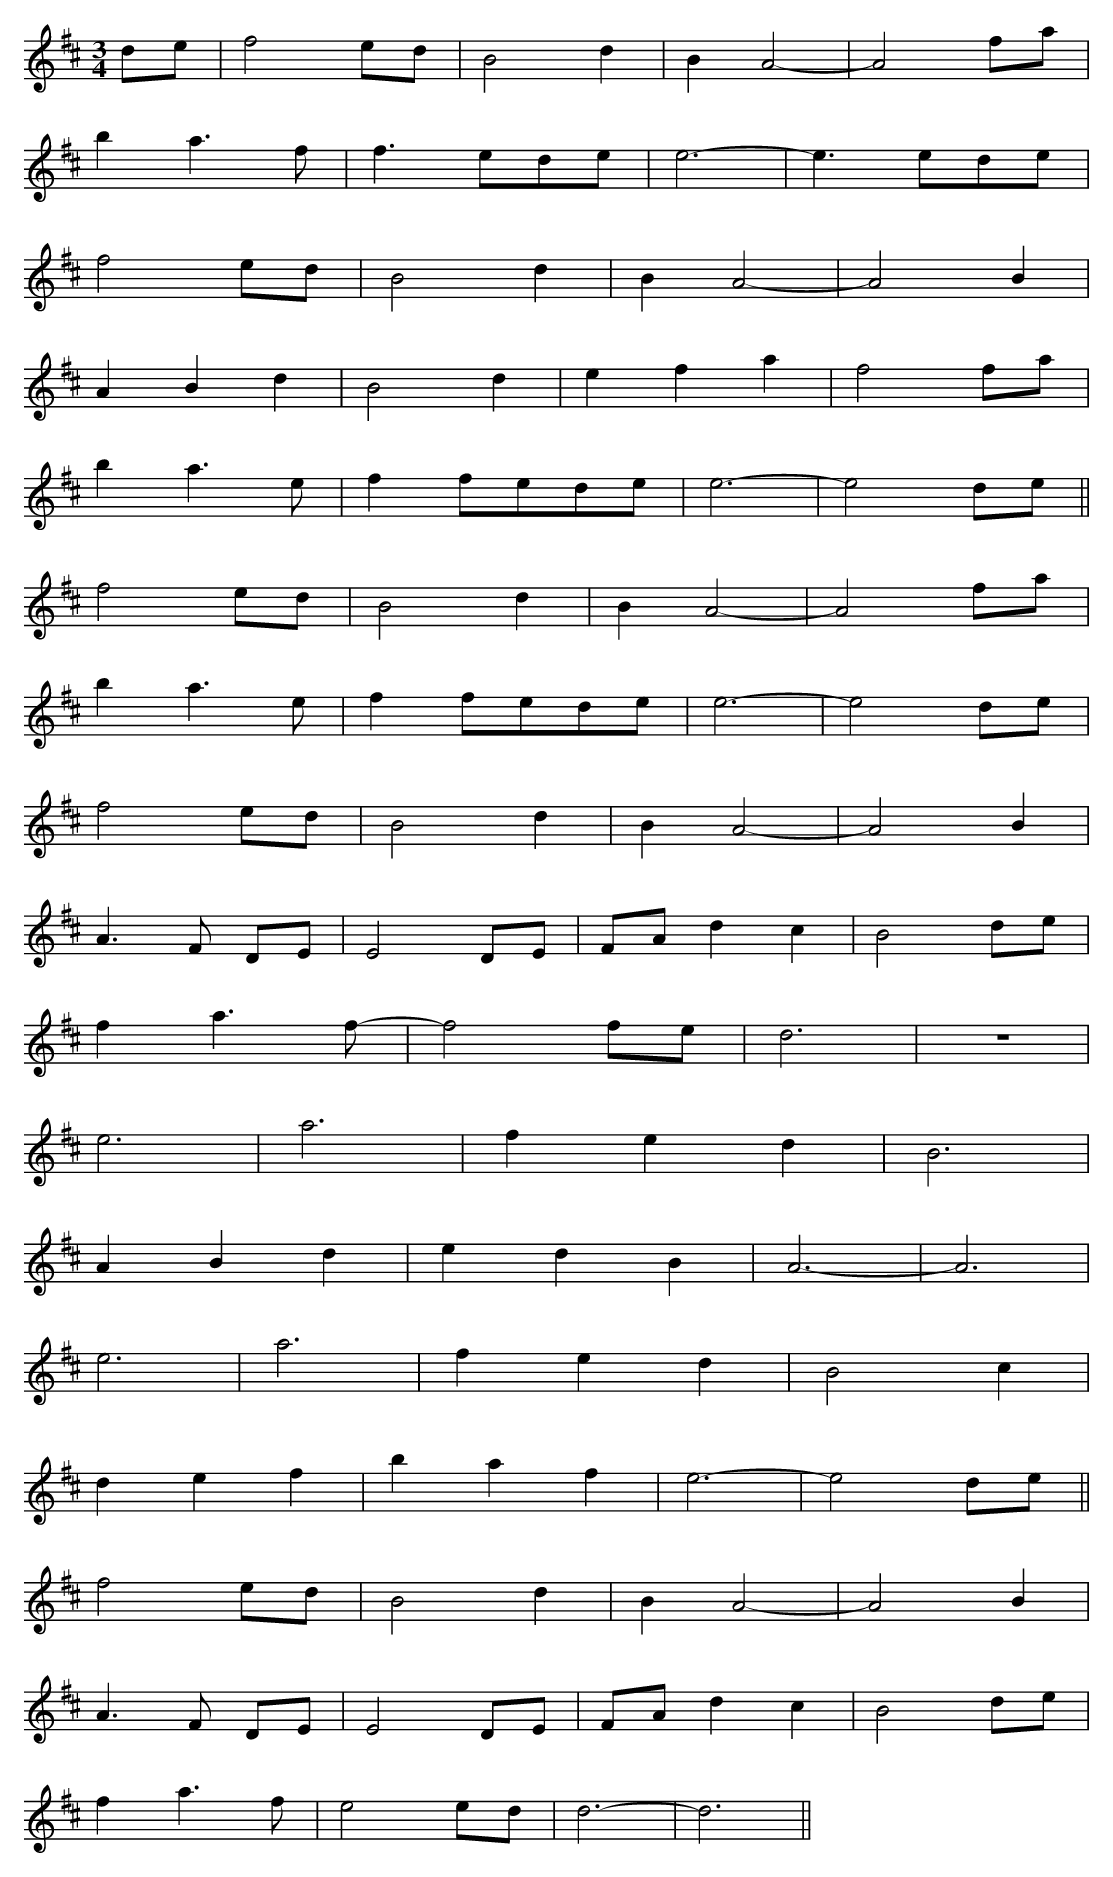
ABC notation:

X:1
M:3/4
K:D
de|f4 ed|B4 d2|B2 A4-|A4 fa|
b2 a3f|f3 ede|e6-|e3 ede|
f4 ed|B4 d2|B2 A4-|A4 B2|
A2 B2 d2|B4 d2|e2 f2 a2|f4 fa|
b2 a3e|f2 fede|e6-|e4 de||
f4 ed|B4 d2|B2 A4-|A4 fa|
b2 a3e|f2 fede|e6-|e4 de|
f4 ed|B4 d2|B2 A4-|A4 B2|
A3F DE|E4 DE|FA d2 c2|B4 de|
f2 a3f-|f4 fe|d6|z6|
e6|a6|f2 e2 d2|B6|
A2 B2 d2|e2 d2 B2|A6-|A6|
e6|a6|f2 e2 d2|B4 c2|
d2 e2 f2|b2 a2 f2|e6-|e4 de||
f4 ed|B4 d2|B2 A4-|A4 B2|
A3F DE|E4 DE|FA d2 c2|B4 de|
f2 a3f|e4 ed|d6-|d6||
